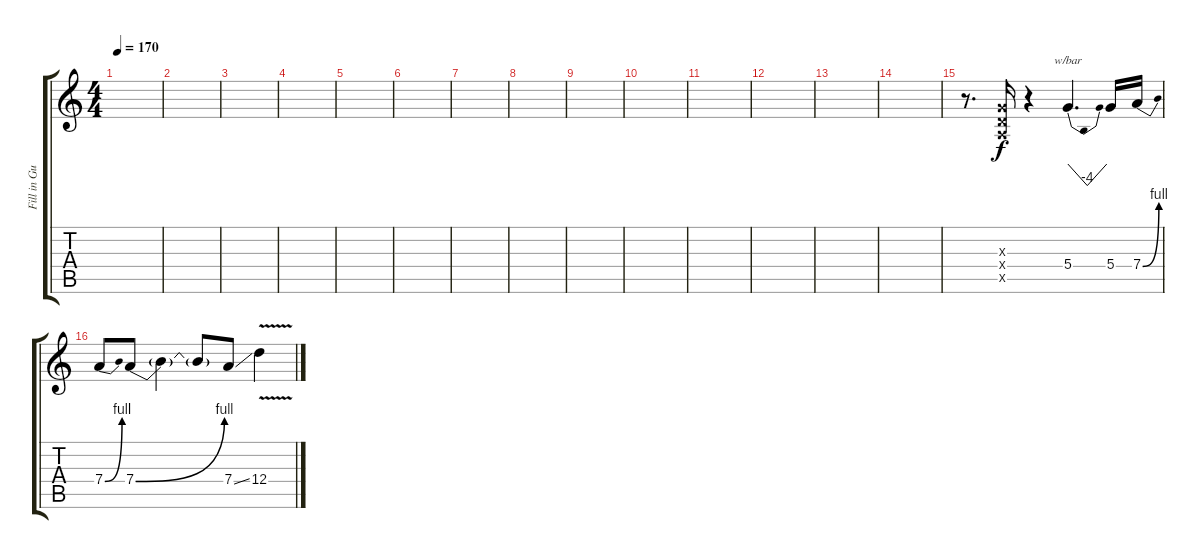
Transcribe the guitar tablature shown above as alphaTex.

\track ("Fill in Guitar" "Fill in Gu") {instrument distortionguitar}
\staff {score tabs}
\tuning (E4 B3 G3 D3 A2 E2) {hide}
\ts (4 4)
\tempo 170
\clef g2
\ks c
|
|
|
|
|
|
|
|
|
|
|
|
|
|
r.8{d} (0.3{x} 0.4{x} 0.5{x}).16{dy f} r.4 5.4.4{d tbe (dip default 0 0 30 -16 60 0)} 5.4.16 7.4{be (bend 0 0 60 4)}.16 |
7.4{be (bend 0 0 60 4)}.8 7.4{be (bend 0 0 60 4)}.8 7.4{t}.4 7.4{t}.8 7.4{ss}.8{volume 10} 12.4{v}.4
